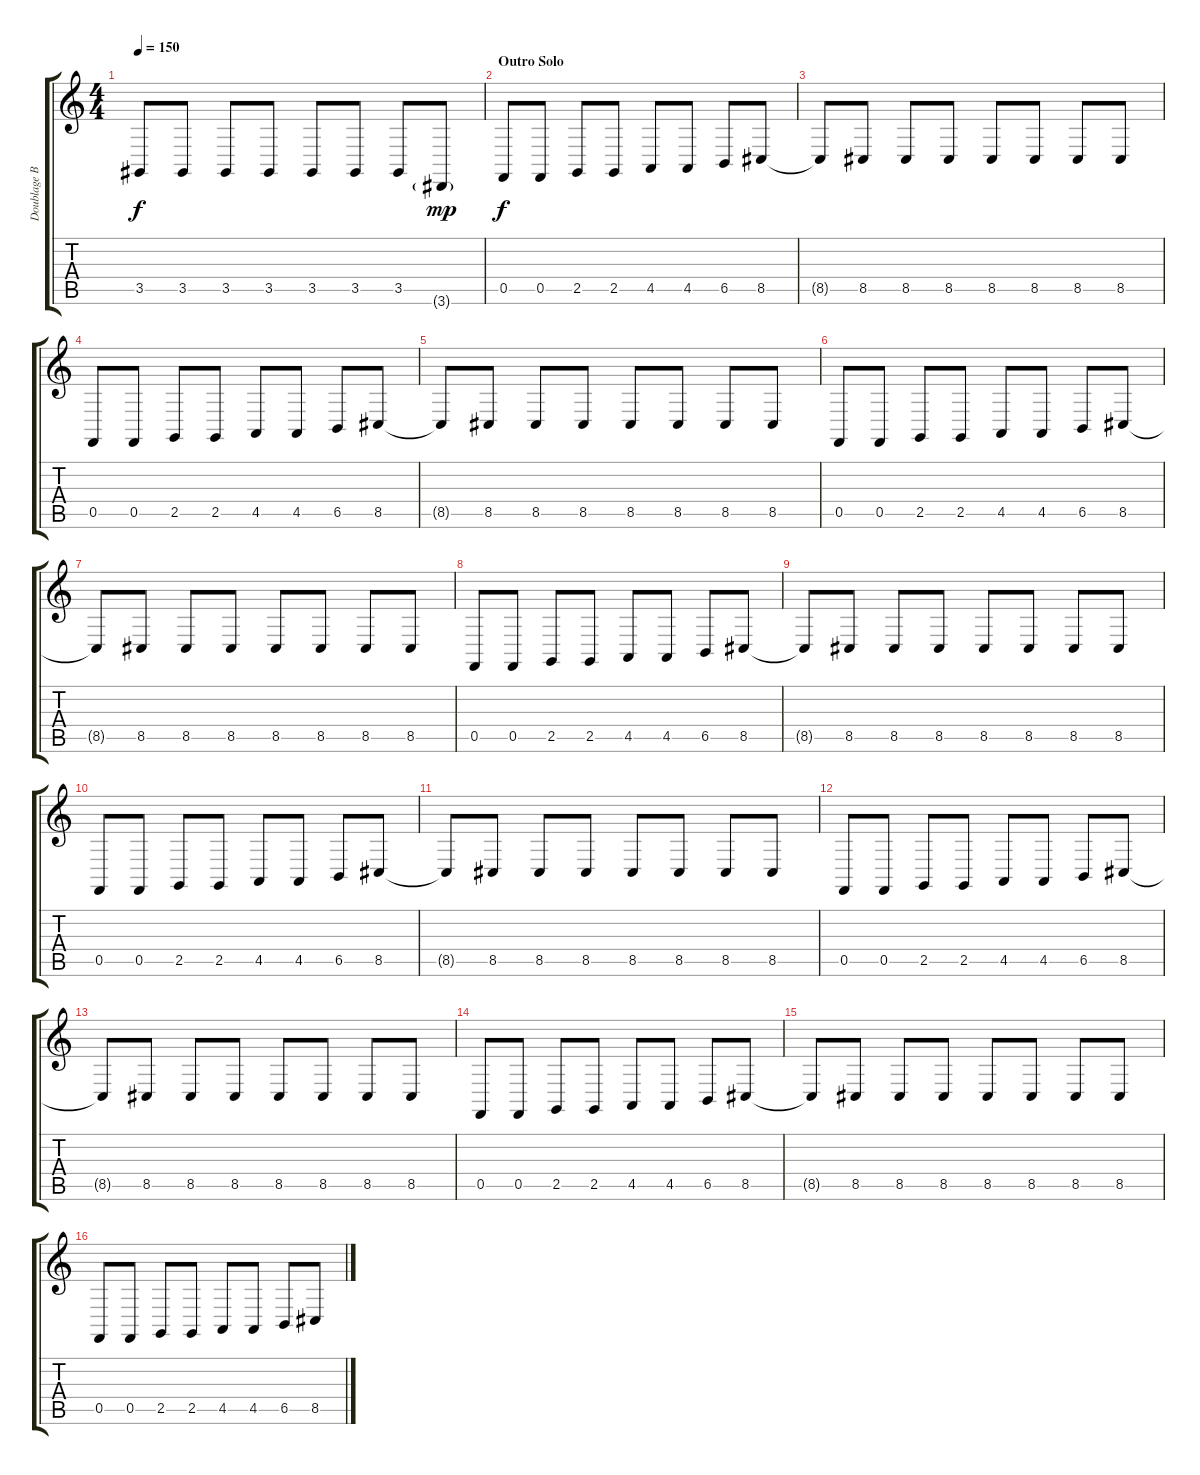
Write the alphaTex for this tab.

\track ("Doublage Basse" "Doublage B") {instrument lead8bassandlead}
\staff {score tabs}
\tuning (C4 G3 Eb3 Bb2 F2 C2) {hide}
\ts (4 4)
\tempo 150
\clef g2
\ks c
3.5.8{dy f} 3.5.8 3.5.8 3.5.8 3.5.8 3.5.8 3.5.8 3.6{g}.8{dy mp} |
\section ("" "Outro Solo")
0.5.8{dy f} 0.5.8 2.5.8 2.5.8 4.5.8 4.5.8 6.5.8 8.5.8 |
8.5{t}.8 8.5.8 8.5.8 8.5.8 8.5.8 8.5.8 8.5.8 8.5.8 |
0.5.8 0.5.8 2.5.8 2.5.8 4.5.8 4.5.8 6.5.8 8.5.8 |
8.5{t}.8 8.5.8 8.5.8 8.5.8 8.5.8 8.5.8 8.5.8 8.5.8 |
0.5.8 0.5.8 2.5.8 2.5.8 4.5.8 4.5.8 6.5.8 8.5.8 |
8.5{t}.8 8.5.8 8.5.8 8.5.8 8.5.8 8.5.8 8.5.8 8.5.8 |
0.5.8 0.5.8 2.5.8 2.5.8 4.5.8 4.5.8 6.5.8 8.5.8 |
8.5{t}.8 8.5.8 8.5.8 8.5.8 8.5.8 8.5.8 8.5.8 8.5.8 |
0.5.8 0.5.8 2.5.8 2.5.8 4.5.8 4.5.8 6.5.8 8.5.8 |
8.5{t}.8 8.5.8 8.5.8 8.5.8 8.5.8 8.5.8 8.5.8 8.5.8 |
0.5.8 0.5.8 2.5.8 2.5.8 4.5.8 4.5.8 6.5.8 8.5.8 |
8.5{t}.8 8.5.8 8.5.8 8.5.8 8.5.8 8.5.8 8.5.8 8.5.8 |
0.5.8 0.5.8 2.5.8 2.5.8 4.5.8 4.5.8 6.5.8 8.5.8 |
8.5{t}.8 8.5.8 8.5.8 8.5.8 8.5.8 8.5.8 8.5.8 8.5.8 |
0.5.8 0.5.8 2.5.8 2.5.8 4.5.8 4.5.8 6.5.8 8.5.8
